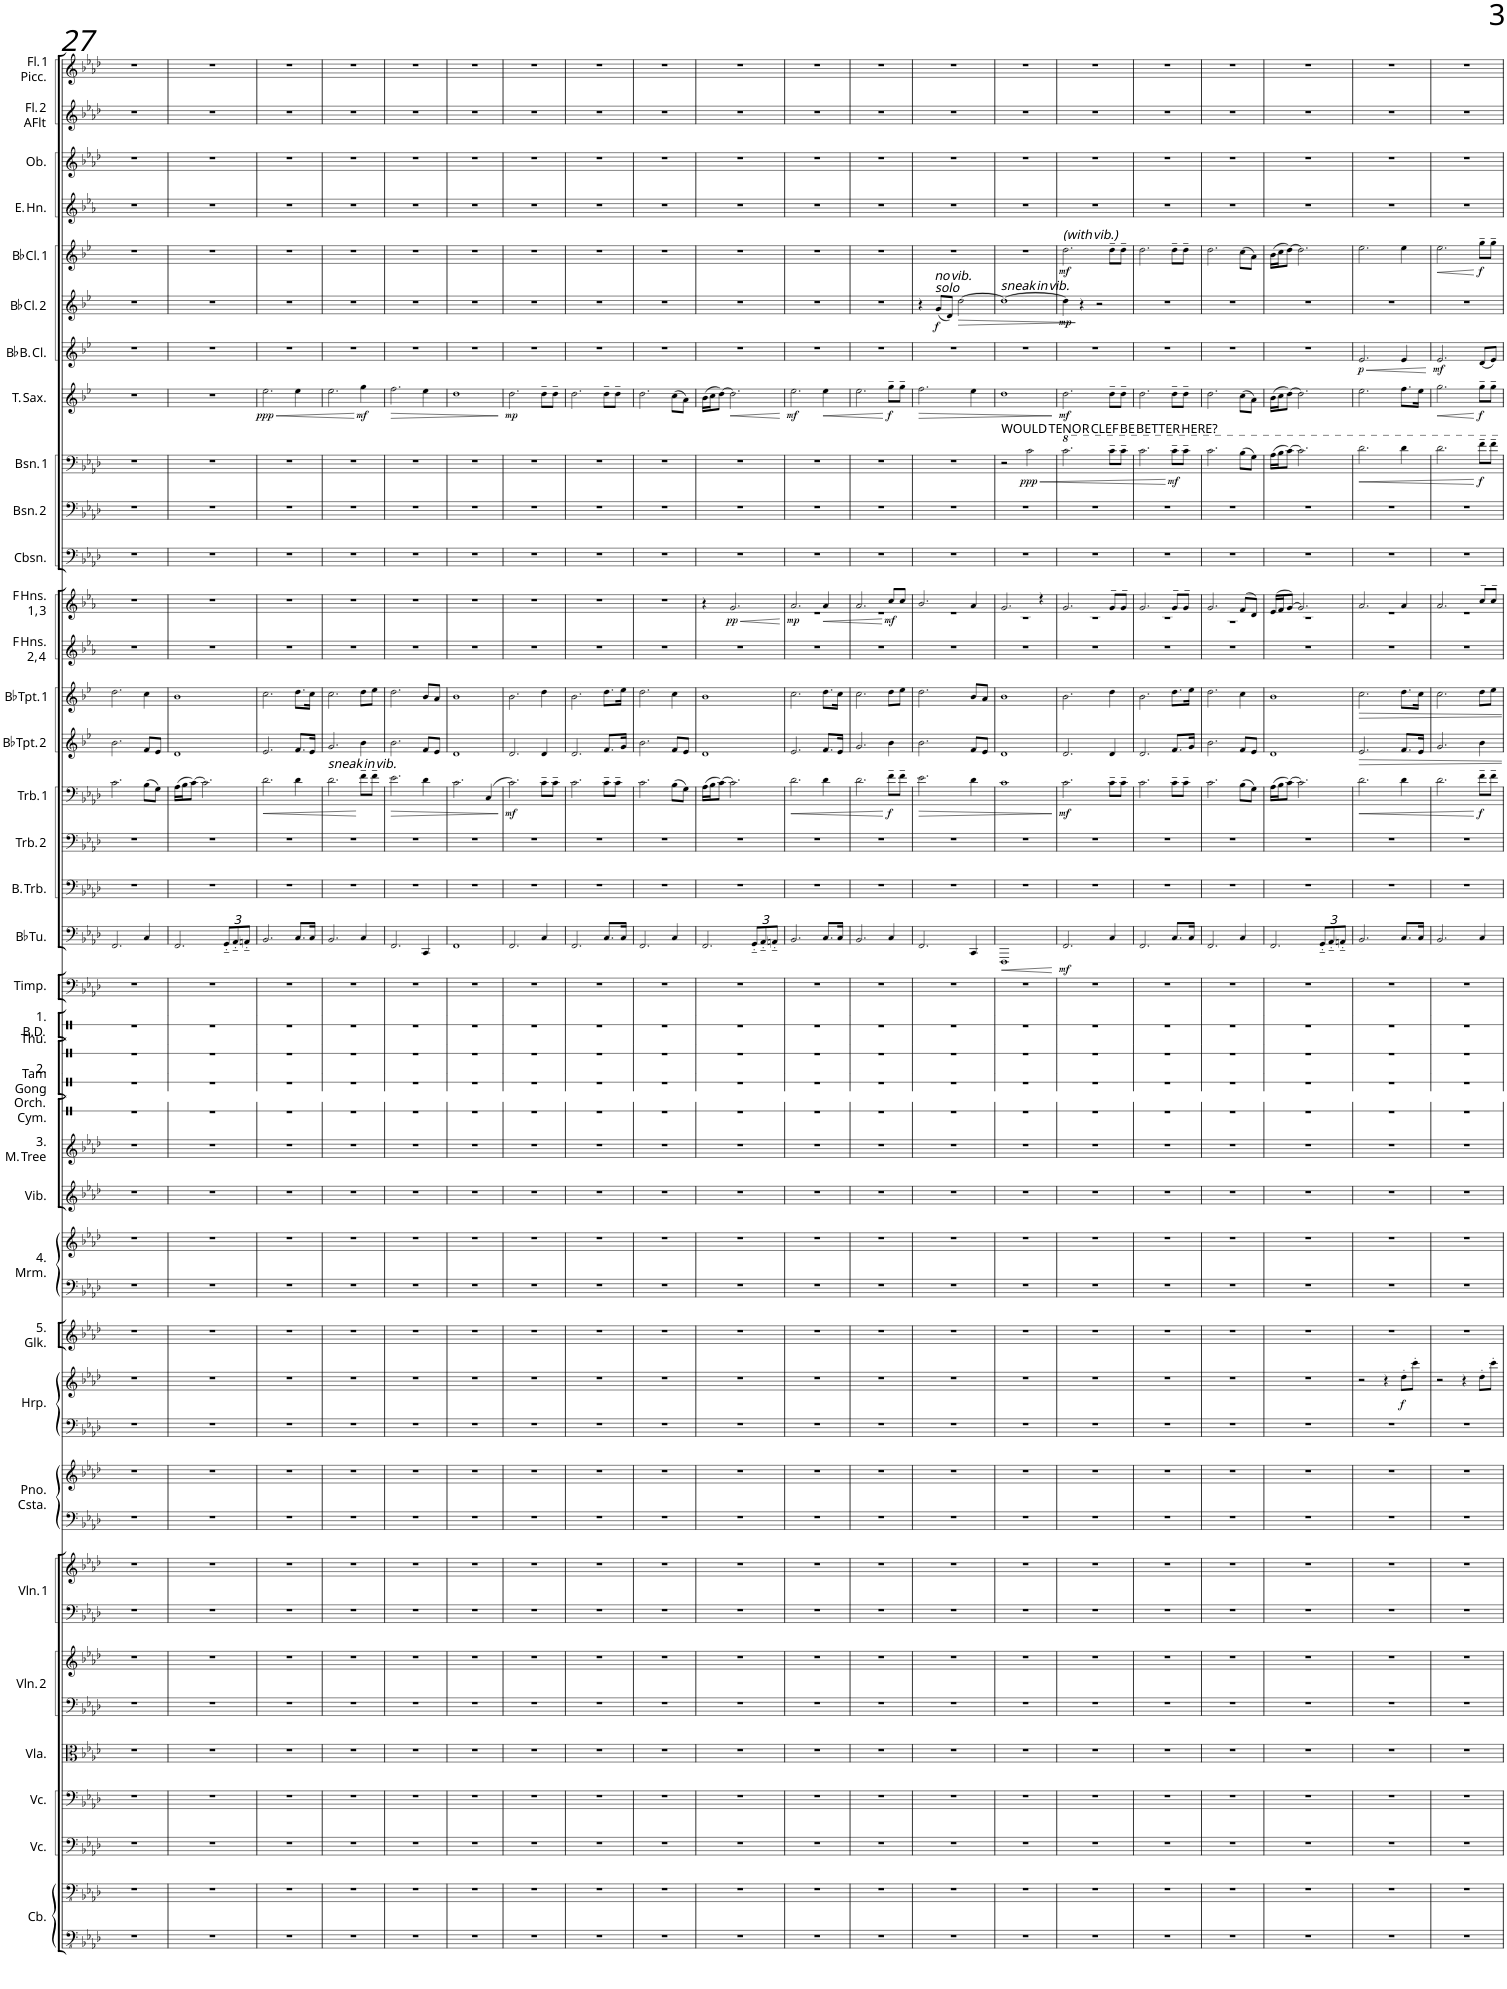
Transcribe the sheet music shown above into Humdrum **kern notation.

**kern	**kern	**kern	**kern	**kern	**kern	**kern	**kern	**kern	**kern	**kern	**kern	**kern	**dynam	**kern	**kern	**kern	**kern	**kern	**kern	**kern	**kern	**kern	**kern	**kern	**dynam	**kern	**kern	**kern	**dynam	**kern	**kern	**kern	**kern	**dynam	**kern	**kern	**kern	**dynam	**kern	**dynam	**kern	**dynam	**kern	**dynam	**kern	**dynam	**kern	**kern	**kern	**kern
*part36	*part36	*part35	*part34	*part33	*part32	*part32	*part31	*part31	*part30	*part30	*part29	*part29	*part29	*part28	*part27	*part27	*part26	*part25	*part24	*part23	*part22	*part21	*part20	*part19	*part19	*part18	*part17	*part16	*part16	*part15	*part14	*part13	*part12	*part12	*part11	*part10	*part9	*part9	*part8	*part8	*part7	*part7	*part6	*part6	*part5	*part5	*part4	*part3	*part2	*part1
*staff42	*staff41	*staff40	*staff39	*staff38	*staff37	*staff36	*staff35	*staff34	*staff33	*staff32	*staff31	*staff30	*staff30/31	*staff29	*staff28	*staff27	*staff26	*staff25	*staff24	*staff23	*staff22	*staff21	*staff20	*staff19	*staff19	*staff18	*staff17	*staff16	*staff16	*staff15	*staff14	*staff13	*staff12	*staff12	*staff11	*staff10	*staff9	*staff9	*staff8	*staff8	*staff7	*staff7	*staff6	*staff6	*staff5	*staff5	*staff4	*staff3	*staff2	*staff1
*I"Contrabass	*	*I"Violoncello	*I"Violoncello	*I"Viola	*I"Violin 2	*	*I"Violin 1	*	*I"Piano Celesta	*	*I"Harp	*	*	*I"5. Glockenspiel	*I"4. Marimba	*	*I"Vibraphone	*I"3. Mark Tree	*I"Orchestra Cymbals	*I"Tam-Tam Big Gong	*I"Thundersheet  2.	*I"1. Bass Drum	*I"Timpani	*I"Bb Tuba	*	*I"Bass Trombone	*I"Trombone 2	*I"Trombone 1	*	*I"Bb Trumpet 2	*I"Bb Trumpet 1	*I"F Horns 2, 4	*I"F Horns 1, 3	*	*I"Contrabassoon	*I"Bassoon 2	*I"Bassoon 1	*	*I"Tenor Saxophone	*	*I"Bb Bass Clarinet	*	*I"Bb Clarinet 2	*	*I"Bb Clarinet 1	*	*I"English Horn	*I"Oboe	*I"Flute 2 Alto Flt.	*I"Flute 1 Piccolo
*I'Cb.	*	*I'Vc.	*I'Vc.	*I'Vla.	*I'Vln. 2	*	*I'Vln. 1	*	*I'Pno. Csta.	*	*I'Hrp.	*	*	*I'5. Glk.	*I'4. Mrm.	*	*I'Vib.	*I'3. M. Tree	*I'Orch.  Cym.	*I'Tam Gong	*I'Thu.  2.	*I'1. B.D.	*I'Timp.	*I'Bb Tu.	*	*I'B. Trb.	*I'Trb. 2	*I'Trb. 1	*	*I'Bb Tpt. 2	*I'Bb Tpt. 1	*I'F Hns. 2, 4	*I'F Hns. 1, 3	*	*I'Cbsn.	*I'Bsn. 2	*I'Bsn. 1	*	*I'T. Sax.	*	*I'Bb B. Cl.	*	*I'Bb Cl. 2	*	*I'Bb Cl. 1	*	*I'E. Hn.	*I'Ob.	*I'Fl. 2 AFlt	*I'Fl. 1 Picc.
!!LO:PB:g=z
*clefFv4	*clefFv4	*clefF4	*clefF4	*clefC3	*clefF4	*clefG2	*clefF4	*clefG2	*clefF4	*clefG2	*clefF4	*clefG2	*	*clefG2	*clefF4	*clefG2	*clefG2	*clefG2	*clefX	*clefX	*clefX	*clefX	*clefF4	*clefF4	*	*clefF4	*clefF4	*clefF4	*	*clefG2	*clefG2	*clefG2	*clefG2	*	*clefF4	*clefF4	*clefF4	*	*clefG2	*	*clefG2	*	*clefG2	*	*clefG2	*	*clefG2	*clefG2	*clefG2	*clefG2
*	*	*	*	*	*	*	*	*	*	*	*	*	*	*Trd-14c-24	*	*	*	*	*	*	*	*	*	*	*	*	*	*	*	*Trd1c2	*Trd1c2	*Trd4c7	*Trd4c7	*	*Trd7c12	*	*	*	*Trd8c14	*	*Trd8c14	*	*Trd1c2	*	*Trd1c2	*	*Trd4c7	*	*	*
*k[b-e-a-d-]	*k[b-e-a-d-]	*k[b-e-a-d-]	*k[b-e-a-d-]	*k[b-e-a-d-]	*k[b-e-a-d-]	*k[b-e-a-d-]	*k[b-e-a-d-]	*k[b-e-a-d-]	*k[b-e-a-d-]	*k[b-e-a-d-]	*k[b-e-a-d-]	*k[b-e-a-d-]	*	*k[b-e-a-d-]	*k[b-e-a-d-]	*k[b-e-a-d-]	*k[b-e-a-d-]	*k[b-e-a-d-]	*k[]	*k[]	*k[]	*k[]	*k[b-e-a-d-]	*k[b-e-a-d-]	*	*k[b-e-a-d-]	*k[b-e-a-d-]	*k[b-e-a-d-]	*	*k[b-e-]	*k[b-e-]	*k[b-e-a-]	*k[b-e-a-]	*	*k[b-e-a-d-]	*k[b-e-a-d-]	*k[b-e-a-d-]	*	*k[b-e-]	*	*k[b-e-]	*	*k[b-e-]	*	*k[b-e-]	*	*k[b-e-a-]	*k[b-e-a-d-]	*k[b-e-a-d-]	*k[b-e-a-d-]
*M4/4	*M4/4	*M4/4	*M4/4	*M4/4	*M4/4	*M4/4	*M4/4	*M4/4	*M4/4	*M4/4	*M4/4	*M4/4	*	*M4/4	*M4/4	*M4/4	*M4/4	*M4/4	*M4/4	*M4/4	*M4/4	*M4/4	*M4/4	*M4/4	*	*M4/4	*M4/4	*M4/4	*	*M4/4	*M4/4	*M4/4	*M4/4	*	*M4/4	*M4/4	*M4/4	*	*M4/4	*	*M4/4	*	*M4/4	*	*M4/4	*	*M4/4	*M4/4	*M4/4	*M4/4
=27	=27	=27	=27	=27	=27	=27	=27	=27	=27	=27	=27	=27	=27	=27	=27	=27	=27	=27	=27	=27	=27	=27	=27	=27	=27	=27	=27	=27	=27	=27	=27	=27	=27	=27	=27	=27	=27	=27	=27	=27	=27	=27	=27	=27	=27	=27	=27	=27	=27	=27
1r	1r	1r	1r	1r	1r	1r	1r	1r	1r	1r	1r	1r	.	1r	1r	1r	1r	1r	1r	1r	1r	1r	1r	2.FF/	.	1r	1r	2.c\	.	2.b-\	2.dd\	1r	1r	.	1r	1r	1r	.	1r	.	1r	.	1r	.	1r	.	1r	1r	1r	1r
.	.	.	.	.	.	.	.	.	.	.	.	.	.	.	.	.	.	.	.	.	.	.	.	4C/	.	.	.	(>8B-\L	.	8f/L	4cc\	.	.	.	.	.	.	.	.	.	.	.	.	.	.	.	.	.	.	.
.	.	.	.	.	.	.	.	.	.	.	.	.	.	.	.	.	.	.	.	.	.	.	.	.	.	.	.	8G\J)	.	8e-/J	.	.	.	.	.	.	.	.	.	.	.	.	.	.	.	.	.	.	.	.
=28	=28	=28	=28	=28	=28	=28	=28	=28	=28	=28	=28	=28	=28	=28	=28	=28	=28	=28	=28	=28	=28	=28	=28	=28	=28	=28	=28	=28	=28	=28	=28	=28	=28	=28	=28	=28	=28	=28	=28	=28	=28	=28	=28	=28	=28	=28	=28	=28	=28	=28
1r	1r	1r	1r	1r	1r	1r	1r	1r	1r	1r	1r	1r	.	1r	1r	1r	1r	1r	1r	1r	1r	1r	1r	2.FF/	.	1r	1r	(>16A-\LL	.	1d	1b-	1r	1r	.	1r	1r	1r	.	1r	.	1r	.	1r	.	1r	.	1r	1r	1r	1r
.	.	.	.	.	.	.	.	.	.	.	.	.	.	.	.	.	.	.	.	.	.	.	.	.	.	.	.	16B-\J	.	.	.	.	.	.	.	.	.	.	.	.	.	.	.	.	.	.	.	.	.	.
.	.	.	.	.	.	.	.	.	.	.	.	.	.	.	.	.	.	.	.	.	.	.	.	.	.	.	.	[8c\J)	.	.	.	.	.	.	.	.	.	.	.	.	.	.	.	.	.	.	.	.	.	.
.	.	.	.	.	.	.	.	.	.	.	.	.	.	.	.	.	.	.	.	.	.	.	.	.	.	.	.	2.c\]	.	.	.	.	.	.	.	.	.	.	.	.	.	.	.	.	.	.	.	.	.	.
*	*	*	*	*	*	*	*	*	*	*	*	*	*	*	*	*	*	*	*	*	*	*	*	*Xbrackettup	*	*	*	*	*	*	*	*	*	*	*	*	*	*	*	*	*	*	*	*	*	*	*	*	*	*
.	.	.	.	.	.	.	.	.	.	.	.	.	.	.	.	.	.	.	.	.	.	.	.	12GG'~/L	.	.	.	.	.	.	.	.	.	.	.	.	.	.	.	.	.	.	.	.	.	.	.	.	.	.
.	.	.	.	.	.	.	.	.	.	.	.	.	.	.	.	.	.	.	.	.	.	.	.	12AA-'~/	.	.	.	.	.	.	.	.	.	.	.	.	.	.	.	.	.	.	.	.	.	.	.	.	.	.
.	.	.	.	.	.	.	.	.	.	.	.	.	.	.	.	.	.	.	.	.	.	.	.	12AAn'~/J	.	.	.	.	.	.	.	.	.	.	.	.	.	.	.	.	.	.	.	.	.	.	.	.	.	.
=29	=29	=29	=29	=29	=29	=29	=29	=29	=29	=29	=29	=29	=29	=29	=29	=29	=29	=29	=29	=29	=29	=29	=29	=29	=29	=29	=29	=29	=29	=29	=29	=29	=29	=29	=29	=29	=29	=29	=29	=29	=29	=29	=29	=29	=29	=29	=29	=29	=29	=29
!	!	!	!	!	!	!	!	!	!	!	!	!	!	!	!	!	!	!	!	!	!	!	!	!	!	!	!	!	!LO:HP:b	!	!	!	!	!	!	!	!	!	!	!LO:HP:b	!	!	!	!	!	!	!	!	!	!
!	!	!	!	!	!	!	!	!	!	!	!	!	!	!	!	!	!	!	!	!	!	!	!	!	!	!	!	!	!	!	!	!	!	!	!	!	!	!	!	!LO:DY:n=1:b	!	!	!	!	!	!	!	!	!	!
1r	1r	1r	1r	1r	1r	1r	1r	1r	1r	1r	1r	1r	.	1r	1r	1r	1r	1r	1r	1r	1r	1r	1r	2.BB-/	.	1r	1r	2.d-\	<	2.e-/	2.cc\	1r	1r	.	1r	1r	1r	.	2.ee-\	< ppp	1r	.	1r	.	1r	.	1r	1r	1r	1r
.	.	.	.	.	.	.	.	.	.	.	.	.	.	.	.	.	.	.	.	.	.	.	.	8.C/L	.	.	.	4d-\	.	8.f/L	8.dd\L	.	.	.	.	.	.	.	4ee-\	.	.	.	.	.	.	.	.	.	.	.
.	.	.	.	.	.	.	.	.	.	.	.	.	.	.	.	.	.	.	.	.	.	.	.	16C/Jk	.	.	.	.	.	16e-/Jk	16cc\Jk	.	.	.	.	.	.	.	.	.	.	.	.	.	.	.	.	.	.	.
=30	=30	=30	=30	=30	=30	=30	=30	=30	=30	=30	=30	=30	=30	=30	=30	=30	=30	=30	=30	=30	=30	=30	=30	=30	=30	=30	=30	=30	=30	=30	=30	=30	=30	=30	=30	=30	=30	=30	=30	=30	=30	=30	=30	=30	=30	=30	=30	=30	=30	=30
!	!	!	!	!	!	!	!	!	!	!	!	!	!	!	!	!	!	!	!	!	!	!	!	!	!	!	!	!LO:TX:a:i:t=sneak in vib.	!	!	!	!	!	!	!	!	!	!	!	!	!	!	!	!	!	!	!	!	!	!
1r	1r	1r	1r	1r	1r	1r	1r	1r	1r	1r	1r	1r	.	1r	1r	1r	1r	1r	1r	1r	1r	1r	1r	2.BB-/	.	1r	1r	2.d-\	.	2.g/	2.cc\	1r	1r	.	1r	1r	1r	.	2.ee-\	.	1r	.	1r	.	1r	.	1r	1r	1r	1r
!	!	!	!	!	!	!	!	!	!	!	!	!	!	!	!	!	!	!	!	!	!	!	!	!	!	!	!	!	!	!	!	!	!	!	!	!	!	!	!	!LO:DY:n=1:b	!	!	!	!	!	!	!	!	!	!
.	.	.	.	.	.	.	.	.	.	.	.	.	.	.	.	.	.	.	.	.	.	.	.	4C/	.	.	.	8f~\L	.	4b-\	8dd\L	.	.	.	.	.	.	.	4gg\	[ mf	.	.	.	.	.	.	.	.	.	.
.	.	.	.	.	.	.	.	.	.	.	.	.	.	.	.	.	.	.	.	.	.	.	.	.	.	.	.	8f~\J	.	.	8ee-\J	.	.	.	.	.	.	.	.	.	.	.	.	.	.	.	.	.	.	.
=31	=31	=31	=31	=31	=31	=31	=31	=31	=31	=31	=31	=31	=31	=31	=31	=31	=31	=31	=31	=31	=31	=31	=31	=31	=31	=31	=31	=31	=31	=31	=31	=31	=31	=31	=31	=31	=31	=31	=31	=31	=31	=31	=31	=31	=31	=31	=31	=31	=31	=31
!	!	!	!	!	!	!	!	!	!	!	!	!	!	!	!	!	!	!	!	!	!	!	!	!	!	!	!	!	!LO:HP:b	!	!	!	!	!	!	!	!	!	!	!LO:HP:b	!	!	!	!	!	!	!	!	!	!
1r	1r	1r	1r	1r	1r	1r	1r	1r	1r	1r	1r	1r	.	1r	1r	1r	1r	1r	1r	1r	1r	1r	1r	2.FF/	.	1r	1r	2.e-\	>	2.b-\	2.dd\	1r	1r	.	1r	1r	1r	.	2.ff\	>	1r	.	1r	.	1r	.	1r	1r	1r	1r
.	.	.	.	.	.	.	.	.	.	.	.	.	.	.	.	.	.	.	.	.	.	.	.	4CC/	.	.	.	4d-\	.	8f/L	8b-/L	.	.	.	.	.	.	.	4ee-\	.	.	.	.	.	.	.	.	.	.	.
.	.	.	.	.	.	.	.	.	.	.	.	.	.	.	.	.	.	.	.	.	.	.	.	.	.	.	.	.	.	8e-/J	8a/J	.	.	.	.	.	.	.	.	.	.	.	.	.	.	.	.	.	.	.
=32	=32	=32	=32	=32	=32	=32	=32	=32	=32	=32	=32	=32	=32	=32	=32	=32	=32	=32	=32	=32	=32	=32	=32	=32	=32	=32	=32	=32	=32	=32	=32	=32	=32	=32	=32	=32	=32	=32	=32	=32	=32	=32	=32	=32	=32	=32	=32	=32	=32	=32
1r	1r	1r	1r	1r	1r	1r	1r	1r	1r	1r	1r	1r	.	1r	1r	1r	1r	1r	1r	1r	1r	1r	1r	1FF	.	1r	1r	2.c\	.	1d	1b-	1r	1r	.	1r	1r	1r	.	1dd	.	1r	.	1r	.	1r	.	1r	1r	1r	1r
.	.	.	.	.	.	.	.	.	.	.	.	.	.	.	.	.	.	.	.	.	.	.	.	.	.	.	.	(>4C/	.	.	.	.	.	.	.	.	.	.	.	.	.	.	.	.	.	.	.	.	.	.
.	.	.	.	.	.	.	.	.	.	.	.	.	.	.	.	.	.	.	.	.	.	.	.	.	.	.	.	.	[	.	.	.	.	.	.	.	.	.	.	]	.	.	.	.	.	.	.	.	.	.
=33	=33	=33	=33	=33	=33	=33	=33	=33	=33	=33	=33	=33	=33	=33	=33	=33	=33	=33	=33	=33	=33	=33	=33	=33	=33	=33	=33	=33	=33	=33	=33	=33	=33	=33	=33	=33	=33	=33	=33	=33	=33	=33	=33	=33	=33	=33	=33	=33	=33	=33
!	!	!	!	!	!	!	!	!	!	!	!	!	!	!	!	!	!	!	!	!	!	!	!	!	!	!	!	!	!LO:DY:b	!	!	!	!	!	!	!	!	!	!	!LO:DY:b	!	!	!	!	!	!	!	!	!	!
1r	1r	1r	1r	1r	1r	1r	1r	1r	1r	1r	1r	1r	.	1r	1r	1r	1r	1r	1r	1r	1r	1r	1r	2.FF/	.	1r	1r	2.c\)	mf	2.d/	2.b-\	1r	1r	.	1r	1r	1r	.	2.dd\	mp	1r	.	1r	.	1r	.	1r	1r	1r	1r
.	.	.	.	.	.	.	.	.	.	.	.	.	.	.	.	.	.	.	.	.	.	.	.	4C/	.	.	.	8c~\L	.	4d/	4dd\	.	.	.	.	.	.	.	8dd~\L	.	.	.	.	.	.	.	.	.	.	.
.	.	.	.	.	.	.	.	.	.	.	.	.	.	.	.	.	.	.	.	.	.	.	.	.	.	.	.	8c~\J	.	.	.	.	.	.	.	.	.	.	8dd~\J	.	.	.	.	.	.	.	.	.	.	.
=34	=34	=34	=34	=34	=34	=34	=34	=34	=34	=34	=34	=34	=34	=34	=34	=34	=34	=34	=34	=34	=34	=34	=34	=34	=34	=34	=34	=34	=34	=34	=34	=34	=34	=34	=34	=34	=34	=34	=34	=34	=34	=34	=34	=34	=34	=34	=34	=34	=34	=34
1r	1r	1r	1r	1r	1r	1r	1r	1r	1r	1r	1r	1r	.	1r	1r	1r	1r	1r	1r	1r	1r	1r	1r	2.FF/	.	1r	1r	2.c\	.	2.d/	2.b-\	1r	1r	.	1r	1r	1r	.	2.dd\	.	1r	.	1r	.	1r	.	1r	1r	1r	1r
.	.	.	.	.	.	.	.	.	.	.	.	.	.	.	.	.	.	.	.	.	.	.	.	8.C/L	.	.	.	8c~\L	.	8.f/L	8.dd\L	.	.	.	.	.	.	.	8dd~\L	.	.	.	.	.	.	.	.	.	.	.
.	.	.	.	.	.	.	.	.	.	.	.	.	.	.	.	.	.	.	.	.	.	.	.	.	.	.	.	8c~\J	.	.	.	.	.	.	.	.	.	.	8dd~\J	.	.	.	.	.	.	.	.	.	.	.
.	.	.	.	.	.	.	.	.	.	.	.	.	.	.	.	.	.	.	.	.	.	.	.	16C/Jk	.	.	.	.	.	16g/Jk	16ee-\Jk	.	.	.	.	.	.	.	.	.	.	.	.	.	.	.	.	.	.	.
=35	=35	=35	=35	=35	=35	=35	=35	=35	=35	=35	=35	=35	=35	=35	=35	=35	=35	=35	=35	=35	=35	=35	=35	=35	=35	=35	=35	=35	=35	=35	=35	=35	=35	=35	=35	=35	=35	=35	=35	=35	=35	=35	=35	=35	=35	=35	=35	=35	=35	=35
1r	1r	1r	1r	1r	1r	1r	1r	1r	1r	1r	1r	1r	.	1r	1r	1r	1r	1r	1r	1r	1r	1r	1r	2.FF/	.	1r	1r	2.c\	.	2.b-\	2.dd\	1r	1r	.	1r	1r	1r	.	2.dd\	.	1r	.	1r	.	1r	.	1r	1r	1r	1r
.	.	.	.	.	.	.	.	.	.	.	.	.	.	.	.	.	.	.	.	.	.	.	.	4C/	.	.	.	(>8B-\L	.	8f/L	4cc\	.	.	.	.	.	.	.	(>8cc\L	.	.	.	.	.	.	.	.	.	.	.
.	.	.	.	.	.	.	.	.	.	.	.	.	.	.	.	.	.	.	.	.	.	.	.	.	.	.	.	8G\J)	.	8e-/J	.	.	.	.	.	.	.	.	8a\J)	.	.	.	.	.	.	.	.	.	.	.
=36	=36	=36	=36	=36	=36	=36	=36	=36	=36	=36	=36	=36	=36	=36	=36	=36	=36	=36	=36	=36	=36	=36	=36	=36	=36	=36	=36	=36	=36	=36	=36	=36	=36	=36	=36	=36	=36	=36	=36	=36	=36	=36	=36	=36	=36	=36	=36	=36	=36	=36
1r	1r	1r	1r	1r	1r	1r	1r	1r	1r	1r	1r	1r	.	1r	1r	1r	1r	1r	1r	1r	1r	1r	1r	2.FF/	.	1r	1r	(>16A-\LL	.	1d	1b-	1r	4r	.	1r	1r	1r	.	(>16b-\LL	.	1r	.	1r	.	1r	.	1r	1r	1r	1r
.	.	.	.	.	.	.	.	.	.	.	.	.	.	.	.	.	.	.	.	.	.	.	.	.	.	.	.	16B-\J	.	.	.	.	.	.	.	.	.	.	16cc\J	.	.	.	.	.	.	.	.	.	.	.
.	.	.	.	.	.	.	.	.	.	.	.	.	.	.	.	.	.	.	.	.	.	.	.	.	.	.	.	[8c\J)	.	.	.	.	.	.	.	.	.	.	[8dd\J)	.	.	.	.	.	.	.	.	.	.	.
!	!	!	!	!	!	!	!	!	!	!	!	!	!	!	!	!	!	!	!	!	!	!	!	!	!	!	!	!	!	!	!	!	!	!LO:HP:b	!	!	!	!	!	!LO:HP:b	!	!	!	!	!	!	!	!	!	!
!	!	!	!	!	!	!	!	!	!	!	!	!	!	!	!	!	!	!	!	!	!	!	!	!	!	!	!	!	!	!	!	!	!	!LO:DY:n=1:b	!	!	!	!	!	!	!	!	!	!	!	!	!	!	!	!
.	.	.	.	.	.	.	.	.	.	.	.	.	.	.	.	.	.	.	.	.	.	.	.	.	.	.	.	2.c\]	.	.	.	.	2.g/	< pp	.	.	.	.	2.dd\]	<	.	.	.	.	.	.	.	.	.	.
.	.	.	.	.	.	.	.	.	.	.	.	.	.	.	.	.	.	.	.	.	.	.	.	12GG'~/L	.	.	.	.	.	.	.	.	.	.	.	.	.	.	.	.	.	.	.	.	.	.	.	.	.	.
.	.	.	.	.	.	.	.	.	.	.	.	.	.	.	.	.	.	.	.	.	.	.	.	12AA-'~/	.	.	.	.	.	.	.	.	.	.	.	.	.	.	.	.	.	.	.	.	.	.	.	.	.	.
.	.	.	.	.	.	.	.	.	.	.	.	.	.	.	.	.	.	.	.	.	.	.	.	12AAn'~/J	.	.	.	.	.	.	.	.	.	.	.	.	.	.	.	.	.	.	.	.	.	.	.	.	.	.
.	.	.	.	.	.	.	.	.	.	.	.	.	.	.	.	.	.	.	.	.	.	.	.	.	.	.	.	.	.	.	.	.	.	[	.	.	.	.	.	[	.	.	.	.	.	.	.	.	.	.
=37	=37	=37	=37	=37	=37	=37	=37	=37	=37	=37	=37	=37	=37	=37	=37	=37	=37	=37	=37	=37	=37	=37	=37	=37	=37	=37	=37	=37	=37	=37	=37	=37	=37	=37	=37	=37	=37	=37	=37	=37	=37	=37	=37	=37	=37	=37	=37	=37	=37	=37
!	!	!	!	!	!	!	!	!	!	!	!	!	!	!	!	!	!	!	!	!	!	!	!	!	!	!	!	!	!LO:HP:b	!	!	!	!	!LO:DY:b	!	!	!	!	!	!LO:DY:b	!	!	!	!	!	!	!	!	!	!
*	*	*	*	*	*	*	*	*	*	*	*	*	*	*	*	*	*	*	*	*	*	*	*	*	*	*	*	*	*	*	*	*	*^	*	*	*	*	*	*	*	*	*	*	*	*	*	*	*	*	*
1r	1r	1r	1r	1r	1r	1r	1r	1r	1r	1r	1r	1r	.	1r	1r	1r	1r	1r	1r	1r	1r	1r	1r	2.BB-/	.	1r	1r	2.d-\	<	2.e-/	2.cc\	1r	2.a-/	1r	mp	1r	1r	1r	.	2.ee-\	mf	1r	.	1r	.	1r	.	1r	1r	1r	1r
!	!	!	!	!	!	!	!	!	!	!	!	!	!	!	!	!	!	!	!	!	!	!	!	!	!	!	!	!	!	!	!	!	!	!	!LO:HP:b	!	!	!	!	!	!LO:HP:b	!	!	!	!	!	!	!	!	!	!
.	.	.	.	.	.	.	.	.	.	.	.	.	.	.	.	.	.	.	.	.	.	.	.	8.C/L	.	.	.	4d-\	.	8.f/L	8.dd\L	.	4a-/	.	<	.	.	.	.	4ee-\	<	.	.	.	.	.	.	.	.	.	.
.	.	.	.	.	.	.	.	.	.	.	.	.	.	.	.	.	.	.	.	.	.	.	.	16C/Jk	.	.	.	.	.	16e-/Jk	16cc\Jk	.	.	.	.	.	.	.	.	.	.	.	.	.	.	.	.	.	.	.	.
=38	=38	=38	=38	=38	=38	=38	=38	=38	=38	=38	=38	=38	=38	=38	=38	=38	=38	=38	=38	=38	=38	=38	=38	=38	=38	=38	=38	=38	=38	=38	=38	=38	=38	=38	=38	=38	=38	=38	=38	=38	=38	=38	=38	=38	=38	=38	=38	=38	=38	=38	=38
1r	1r	1r	1r	1r	1r	1r	1r	1r	1r	1r	1r	1r	.	1r	1r	1r	1r	1r	1r	1r	1r	1r	1r	2.BB-/	.	1r	1r	2.d-\	.	2.g/	2.cc\	1r	2.a-/	1r	.	1r	1r	1r	.	2.ee-\	.	1r	.	1r	.	1r	.	1r	1r	1r	1r
!	!	!	!	!	!	!	!	!	!	!	!	!	!	!	!	!	!	!	!	!	!	!	!	!	!	!	!	!	!LO:DY:n=1:b	!	!	!	!	!	!LO:DY:n=1:b	!	!	!	!	!	!LO:DY:n=1:b	!	!	!	!	!	!	!	!	!	!
.	.	.	.	.	.	.	.	.	.	.	.	.	.	.	.	.	.	.	.	.	.	.	.	4C/	.	.	.	8f~\L	] f	4b-\	8dd\L	.	8cc/L	.	[ mf	.	.	.	.	8gg~\L	[ f	.	.	.	.	.	.	.	.	.	.
.	.	.	.	.	.	.	.	.	.	.	.	.	.	.	.	.	.	.	.	.	.	.	.	.	.	.	.	8f~\J	.	.	8ee-\J	.	8cc/J	.	.	.	.	.	.	8gg~\J	.	.	.	.	.	.	.	.	.	.	.
=39	=39	=39	=39	=39	=39	=39	=39	=39	=39	=39	=39	=39	=39	=39	=39	=39	=39	=39	=39	=39	=39	=39	=39	=39	=39	=39	=39	=39	=39	=39	=39	=39	=39	=39	=39	=39	=39	=39	=39	=39	=39	=39	=39	=39	=39	=39	=39	=39	=39	=39	=39
!	!	!	!	!	!	!	!	!	!	!	!	!	!	!	!	!	!	!	!	!	!	!	!	!	!	!	!	!	!LO:HP:b	!	!	!	!	!	!	!	!	!	!	!	!LO:HP:b	!	!	!	!	!	!	!	!	!	!
1r	1r	1r	1r	1r	1r	1r	1r	1r	1r	1r	1r	1r	.	1r	1r	1r	1r	1r	1r	1r	1r	1r	1r	2.FF/	.	1r	1r	2.e-\	>	2.b-\	2.dd\	1r	2.b-/	1r	.	1r	1r	1r	.	2.ff\	>	1r	.	4r	.	1r	.	1r	1r	1r	1r
!	!	!	!	!	!	!	!	!	!	!	!	!	!	!	!	!	!	!	!	!	!	!	!	!	!	!	!	!	!	!	!	!	!	!	!	!	!	!	!	!	!	!	!	!LO:TX:a:i:t=solo	!	!	!	!	!	!	!
!	!	!	!	!	!	!	!	!	!	!	!	!	!	!	!	!	!	!	!	!	!	!	!	!	!	!	!	!	!	!	!	!	!	!	!	!	!	!	!	!	!	!	!	!LO:TX:a:i:t=no vib.	!	!	!	!	!	!	!
!	!	!	!	!	!	!	!	!	!	!	!	!	!	!	!	!	!	!	!	!	!	!	!	!	!	!	!	!	!	!	!	!	!	!	!	!	!	!	!	!	!	!	!	!	!LO:DY:b	!	!	!	!	!	!
.	.	.	.	.	.	.	.	.	.	.	.	.	.	.	.	.	.	.	.	.	.	.	.	.	.	.	.	.	.	.	.	.	.	.	.	.	.	.	.	.	.	.	.	(<8g/L	f	.	.	.	.	.	.
.	.	.	.	.	.	.	.	.	.	.	.	.	.	.	.	.	.	.	.	.	.	.	.	.	.	.	.	.	.	.	.	.	.	.	.	.	.	.	.	.	.	.	.	8d/J)	.	.	.	.	.	.	.
!	!	!	!	!	!	!	!	!	!	!	!	!	!	!	!	!	!	!	!	!	!	!	!	!	!	!	!	!	!	!	!	!	!	!	!	!	!	!	!	!	!	!	!	!	!LO:HP:b	!	!	!	!	!	!
.	.	.	.	.	.	.	.	.	.	.	.	.	.	.	.	.	.	.	.	.	.	.	.	.	.	.	.	.	.	.	.	.	.	.	.	.	.	.	.	.	.	.	.	[2dd\	>	.	.	.	.	.	.
.	.	.	.	.	.	.	.	.	.	.	.	.	.	.	.	.	.	.	.	.	.	.	.	4CC/	.	.	.	4d-\	.	8f/L	8b-/L	.	4a-/	.	.	.	.	.	.	4ee-\	.	.	.	.	.	.	.	.	.	.	.
.	.	.	.	.	.	.	.	.	.	.	.	.	.	.	.	.	.	.	.	.	.	.	.	.	.	.	.	.	.	8e-/J	8a/J	.	.	.	.	.	.	.	.	.	.	.	.	.	.	.	.	.	.	.	.
=40	=40	=40	=40	=40	=40	=40	=40	=40	=40	=40	=40	=40	=40	=40	=40	=40	=40	=40	=40	=40	=40	=40	=40	=40	=40	=40	=40	=40	=40	=40	=40	=40	=40	=40	=40	=40	=40	=40	=40	=40	=40	=40	=40	=40	=40	=40	=40	=40	=40	=40	=40
!	!	!	!	!	!	!	!	!	!	!	!	!	!	!	!	!	!	!	!	!	!	!	!	!	!	!	!	!	!	!	!	!	!	!	!	!	!	!	!	!	!	!	!	!LO:TX:a:i:t=sneak in vib.	!	!	!	!	!	!	!
!	!	!	!	!	!	!	!	!	!	!	!	!	!	!	!	!	!	!	!	!	!	!	!	!	!	!	!	!	!	!	!	!	!	!	!	!	!	!LO:TX:a:t=WOULD TENOR CLEF BE BETTER HERE?	!	!	!	!	!	!	!	!	!	!	!	!	!
1r	1r	1r	1r	1r	1r	1r	1r	1r	1r	1r	1r	1r	.	1r	1r	1r	1r	1r	1r	1r	1r	1r	1r	1FFF	.	1r	1r	1c	.	1d	1b-	1r	2.g/	1r	.	1r	1r	2r	.	1dd	.	1r	.	1dd_	.	1r	.	1r	1r	1r	1r
!	!	!	!	!	!	!	!	!	!	!	!	!	!	!	!	!	!	!	!	!	!	!	!	!	!	!	!	!	!	!	!	!	!	!	!	!	!	!	!LO:HP:b	!	!	!	!	!	!	!	!	!	!	!	!
!	!	!	!	!	!	!	!	!	!	!	!	!	!	!	!	!	!	!	!	!	!	!	!	!	!	!	!	!	!	!	!	!	!	!	!	!	!	!	!LO:DY:n=1:b	!	!	!	!	!	!	!	!	!	!	!	!
.	.	.	.	.	.	.	.	.	.	.	.	.	.	.	.	.	.	.	.	.	.	.	.	.	.	.	.	.	.	.	.	.	.	.	.	.	.	2c\	< ppp	.	.	.	.	.	.	.	.	.	.	.	.
.	.	.	.	.	.	.	.	.	.	.	.	.	.	.	.	.	.	.	.	.	.	.	.	.	.	.	.	.	.	.	.	.	4r	.	.	.	.	.	.	.	.	.	.	.	.	.	.	.	.	.	.
*	*	*	*	*	*	*	*	*	*	*	*	*	*	*	*	*	*	*	*	*	*	*	*	*	*	*	*	*	*	*	*	*	*v	*v	*	*	*	*	*	*	*	*	*	*	*	*	*	*	*	*	*
.	.	.	.	.	.	.	.	.	.	.	.	.	.	.	.	.	.	.	.	.	.	.	.	.	.	.	.	.	[	.	.	.	.	.	.	.	.	.	.	]	.	.	.	.	.	.	.	.	.	.
=41	=41	=41	=41	=41	=41	=41	=41	=41	=41	=41	=41	=41	=41	=41	=41	=41	=41	=41	=41	=41	=41	=41	=41	=41	=41	=41	=41	=41	=41	=41	=41	=41	=41	=41	=41	=41	=41	=41	=41	=41	=41	=41	=41	=41	=41	=41	=41	=41	=41	=41
*	*	*	*	*	*	*	*	*	*	*	*	*	*	*	*	*	*	*	*	*	*	*	*	*	*	*	*	*	*	*	*	*	*^	*	*	*	*	*	*	*	*	*	*	*	*	*	*	*	*	*
!	!	!	!	!	!	!	!	!	!	!	!	!	!	!	!	!	!	!	!	!	!	!	!	!	!	!	!	!	!	!	!	!	!	!	!	!	!	!	!	!	!	!	!	!	!	!LO:TX:a:i:t=(with vib.)	!	!	!	!	!
!	!	!	!	!	!	!	!	!	!	!	!	!	!	!	!	!	!	!	!	!	!	!	!	!	!LO:DY:b	!	!	!	!LO:DY:b	!	!	!	!	!	!	!	!	!	!	!	!LO:DY:b	!	!	!	!LO:DY:b	!	!LO:DY:b	!	!	!	!
1r	1r	1r	1r	1r	1r	1r	1r	1r	1r	1r	1r	1r	.	1r	1r	1r	1r	1r	1r	1r	1r	1r	1r	2.FF/	mf	1r	1r	2.c\	mf	2.d/	2.b-\	1r	2.g/	1r	.	1r	1r	2.cc\	.	2.dd\	mf	1r	.	4dd\]	mp	2.dd\	mf	1r	1r	1r	1r
.	.	.	.	.	.	.	.	.	.	.	.	.	.	.	.	.	.	.	.	.	.	.	.	.	.	.	.	.	.	.	.	.	.	.	.	.	.	.	.	.	.	.	.	4r	]	.	.	.	.	.	.
.	.	.	.	.	.	.	.	.	.	.	.	.	.	.	.	.	.	.	.	.	.	.	.	.	.	.	.	.	.	.	.	.	.	.	.	.	.	.	.	.	.	.	.	2r	.	.	.	.	.	.	.
.	.	.	.	.	.	.	.	.	.	.	.	.	.	.	.	.	.	.	.	.	.	.	.	4C/	.	.	.	8c~\L	.	4d/	4dd\	.	8g~/L	.	.	.	.	8cc~\L	.	8dd~\L	.	.	.	.	.	8dd~\L	.	.	.	.	.
.	.	.	.	.	.	.	.	.	.	.	.	.	.	.	.	.	.	.	.	.	.	.	.	.	.	.	.	8c~\J	.	.	.	.	8g~/J	.	.	.	.	8cc~\J	.	8dd~\J	.	.	.	.	.	8dd~\J	.	.	.	.	.
=42	=42	=42	=42	=42	=42	=42	=42	=42	=42	=42	=42	=42	=42	=42	=42	=42	=42	=42	=42	=42	=42	=42	=42	=42	=42	=42	=42	=42	=42	=42	=42	=42	=42	=42	=42	=42	=42	=42	=42	=42	=42	=42	=42	=42	=42	=42	=42	=42	=42	=42	=42
1r	1r	1r	1r	1r	1r	1r	1r	1r	1r	1r	1r	1r	.	1r	1r	1r	1r	1r	1r	1r	1r	1r	1r	2.FF/	.	1r	1r	2.c\	.	2.d/	2.b-\	1r	2.g/	1r	.	1r	1r	2.cc\	.	2.dd\	.	1r	.	1r	.	2.dd\	.	1r	1r	1r	1r
!	!	!	!	!	!	!	!	!	!	!	!	!	!	!	!	!	!	!	!	!	!	!	!	!	!	!	!	!	!	!	!	!	!	!	!	!	!	!	!LO:DY:n=1:b	!	!	!	!	!	!	!	!	!	!	!	!
.	.	.	.	.	.	.	.	.	.	.	.	.	.	.	.	.	.	.	.	.	.	.	.	8.C/L	.	.	.	8c~\L	.	8.f/L	8.dd\L	.	8g~/L	.	.	.	.	8cc~\L	[ mf	8dd~\L	.	.	.	.	.	8dd~\L	.	.	.	.	.
.	.	.	.	.	.	.	.	.	.	.	.	.	.	.	.	.	.	.	.	.	.	.	.	.	.	.	.	8c~\J	.	.	.	.	8g~/J	.	.	.	.	8cc~\J	.	8dd~\J	.	.	.	.	.	8dd~\J	.	.	.	.	.
.	.	.	.	.	.	.	.	.	.	.	.	.	.	.	.	.	.	.	.	.	.	.	.	16C/Jk	.	.	.	.	.	16g/Jk	16ee-\Jk	.	.	.	.	.	.	.	.	.	.	.	.	.	.	.	.	.	.	.	.
=43	=43	=43	=43	=43	=43	=43	=43	=43	=43	=43	=43	=43	=43	=43	=43	=43	=43	=43	=43	=43	=43	=43	=43	=43	=43	=43	=43	=43	=43	=43	=43	=43	=43	=43	=43	=43	=43	=43	=43	=43	=43	=43	=43	=43	=43	=43	=43	=43	=43	=43	=43
1r	1r	1r	1r	1r	1r	1r	1r	1r	1r	1r	1r	1r	.	1r	1r	1r	1r	1r	1r	1r	1r	1r	1r	2.FF/	.	1r	1r	2.c\	.	2.b-\	2.dd\	1r	2.g/	1r	.	1r	1r	2.cc\	.	2.dd\	.	1r	.	1r	.	2.dd\	.	1r	1r	1r	1r
.	.	.	.	.	.	.	.	.	.	.	.	.	.	.	.	.	.	.	.	.	.	.	.	4C/	.	.	.	(>8B-\L	.	8f/L	4cc\	.	(>8f/L	.	.	.	.	(>8b-\L	.	(>8cc\L	.	.	.	.	.	(>8cc\L	.	.	.	.	.
.	.	.	.	.	.	.	.	.	.	.	.	.	.	.	.	.	.	.	.	.	.	.	.	.	.	.	.	8G\J)	.	8e-/J	.	.	8d/J)	.	.	.	.	8g\J)	.	8a\J)	.	.	.	.	.	8a\J)	.	.	.	.	.
=44	=44	=44	=44	=44	=44	=44	=44	=44	=44	=44	=44	=44	=44	=44	=44	=44	=44	=44	=44	=44	=44	=44	=44	=44	=44	=44	=44	=44	=44	=44	=44	=44	=44	=44	=44	=44	=44	=44	=44	=44	=44	=44	=44	=44	=44	=44	=44	=44	=44	=44	=44
1r	1r	1r	1r	1r	1r	1r	1r	1r	1r	1r	1r	1r	.	1r	1r	1r	1r	1r	1r	1r	1r	1r	1r	2.FF/	.	1r	1r	(>16A-\LL	.	1d	1b-	1r	(>16e-/LL	1r	.	1r	1r	(>16a-\LL	.	(>16b-\LL	.	1r	.	1r	.	(>16b-\LL	.	1r	1r	1r	1r
.	.	.	.	.	.	.	.	.	.	.	.	.	.	.	.	.	.	.	.	.	.	.	.	.	.	.	.	16B-\J	.	.	.	.	16f/J	.	.	.	.	16b-\J	.	16cc\J	.	.	.	.	.	16cc\J	.	.	.	.	.
.	.	.	.	.	.	.	.	.	.	.	.	.	.	.	.	.	.	.	.	.	.	.	.	.	.	.	.	[8c\J)	.	.	.	.	[8g/J)	.	.	.	.	[8cc\J)	.	[8dd\J)	.	.	.	.	.	[8dd\J)	.	.	.	.	.
.	.	.	.	.	.	.	.	.	.	.	.	.	.	.	.	.	.	.	.	.	.	.	.	.	.	.	.	2.c\]	.	.	.	.	2.g/]	.	.	.	.	2.cc\]	.	2.dd\]	.	.	.	.	.	2.dd\]	.	.	.	.	.
.	.	.	.	.	.	.	.	.	.	.	.	.	.	.	.	.	.	.	.	.	.	.	.	12GG'~/L	.	.	.	.	.	.	.	.	.	.	.	.	.	.	.	.	.	.	.	.	.	.	.	.	.	.	.
.	.	.	.	.	.	.	.	.	.	.	.	.	.	.	.	.	.	.	.	.	.	.	.	12AA-'~/	.	.	.	.	.	.	.	.	.	.	.	.	.	.	.	.	.	.	.	.	.	.	.	.	.	.	.
.	.	.	.	.	.	.	.	.	.	.	.	.	.	.	.	.	.	.	.	.	.	.	.	12AAn'~/J	.	.	.	.	.	.	.	.	.	.	.	.	.	.	.	.	.	.	.	.	.	.	.	.	.	.	.
=45	=45	=45	=45	=45	=45	=45	=45	=45	=45	=45	=45	=45	=45	=45	=45	=45	=45	=45	=45	=45	=45	=45	=45	=45	=45	=45	=45	=45	=45	=45	=45	=45	=45	=45	=45	=45	=45	=45	=45	=45	=45	=45	=45	=45	=45	=45	=45	=45	=45	=45	=45
!	!	!	!	!	!	!	!	!	!	!	!	!	!	!	!	!	!	!	!	!	!	!	!	!	!	!	!	!	!	!	!	!	!	!	!	!	!	!	!LO:HP:b	!	!	!	!LO:HP:b	!	!	!	!	!	!	!	!
!	!	!	!	!	!	!	!	!	!	!	!	!	!	!	!	!	!	!	!	!	!	!	!	!	!	!	!	!	!	!	!	!	!	!	!	!	!	!	!	!	!	!	!LO:DY:n=1:b	!	!	!	!	!	!	!	!
1r	1r	1r	1r	1r	1r	1r	1r	1r	1r	1r	1r	2r	.	1r	1r	1r	1r	1r	1r	1r	1r	1r	1r	2.BB-/	.	1r	1r	2.d-\	.	2.e-/	2.cc\	1r	2.a-/	1r	.	1r	1r	2.dd-\	<	2.ee-\	.	2.e-/	< p	1r	.	2.ee-\	.	1r	1r	1r	1r
.	.	.	.	.	.	.	.	.	.	.	.	4r	.	.	.	.	.	.	.	.	.	.	.	.	.	.	.	.	.	.	.	.	.	.	.	.	.	.	.	.	.	.	.	.	.	.	.	.	.	.	.
!	!	!	!	!	!	!	!	!	!	!	!	!	!LO:DY:b	!	!	!	!	!	!	!	!	!	!	!	!	!	!	!	!	!	!	!	!	!	!	!	!	!	!	!	!	!	!	!	!	!	!	!	!	!	!
.	.	.	.	.	.	.	.	.	.	.	.	8dd-'\L	f	.	.	.	.	.	.	.	.	.	.	8.C/L	.	.	.	4d-\	.	8.f/L	8.dd\L	.	4a-/	.	.	.	.	4dd-\	.	8.ff\L	.	4e-/	.	.	.	4ee-\	.	.	.	.	.
.	.	.	.	.	.	.	.	.	.	.	.	8ccc'\J	.	.	.	.	.	.	.	.	.	.	.	.	.	.	.	.	.	.	.	.	.	.	.	.	.	.	.	.	.	.	.	.	.	.	.	.	.	.	.
.	.	.	.	.	.	.	.	.	.	.	.	.	.	.	.	.	.	.	.	.	.	.	.	16C/Jk	.	.	.	.	.	16e-/Jk	16cc\Jk	.	.	.	.	.	.	.	.	16ee-\Jk	.	.	.	.	.	.	.	.	.	.	.
*	*	*	*	*	*	*	*	*	*	*	*	*	*	*	*	*	*	*	*	*	*	*	*	*	*	*	*	*	*	*	*	*	*v	*v	*	*	*	*	*	*	*	*	*	*	*	*	*	*	*	*	*
.	.	.	.	.	.	.	.	.	.	.	.	.	.	.	.	.	.	.	.	.	.	.	.	.	.	.	.	.	.	.	.	.	.	.	.	.	.	.	.	.	.	[	.	.	.	.	.	.	.	.
=46	=46	=46	=46	=46	=46	=46	=46	=46	=46	=46	=46	=46	=46	=46	=46	=46	=46	=46	=46	=46	=46	=46	=46	=46	=46	=46	=46	=46	=46	=46	=46	=46	=46	=46	=46	=46	=46	=46	=46	=46	=46	=46	=46	=46	=46	=46	=46	=46	=46	=46
*	*	*	*	*	*	*	*	*	*	*	*	*	*	*	*	*	*	*	*	*	*	*	*	*	*	*	*	*	*	*	*	*	*^	*	*	*	*	*	*	*	*	*	*	*	*	*	*	*	*	*
!	!	!	!	!	!	!	!	!	!	!	!	!	!	!	!	!	!	!	!	!	!	!	!	!	!	!	!	!	!	!	!	!	!	!	!	!	!	!	!	!	!LO:HP:b	!	!LO:DY:b	!	!	!	!LO:HP:b	!	!	!	!
1r	1r	1r	1r	1r	1r	1r	1r	1r	1r	1r	1r	2r	.	1r	1r	1r	1r	1r	1r	1r	1r	1r	1r	2.BB-/	.	1r	1r	2.d-\	.	2.g/	2.cc\	1r	2.a-/	1r	.	1r	1r	2.dd-\	.	2.gg\	<	2.e-/	mf	1r	.	2.ee-\	<	1r	1r	1r	1r
.	.	.	.	.	.	.	.	.	.	.	.	4r	.	.	.	.	.	.	.	.	.	.	.	.	.	.	.	.	.	.	.	.	.	.	.	.	.	.	.	.	.	.	.	.	.	.	.	.	.	.	.
!	!	!	!	!	!	!	!	!	!	!	!	!	!	!	!	!	!	!	!	!	!	!	!	!	!	!	!	!	!LO:DY:n=1:b	!	!	!	!	!	!	!	!	!	!LO:DY:n=1:b	!	!LO:DY:n=1:b	!	!	!	!	!	!LO:DY:n=1:b	!	!	!	!
.	.	.	.	.	.	.	.	.	.	.	.	8dd-'\L	.	.	.	.	.	.	.	.	.	.	.	4C/	.	.	.	8f~\L	] f	4b-\	8dd\L	.	8cc~/L	.	.	.	.	8ff~\L	[ f	8gg~\L	[ f	(<8d/L	.	.	.	8gg~\L	[ f	.	.	.	.
.	.	.	.	.	.	.	.	.	.	.	.	8ccc'\J	.	.	.	.	.	.	.	.	.	.	.	.	.	.	.	8f~\J	.	.	8ee-\J	.	8cc~/J	.	.	.	.	8ff~\J	.	8gg~\J	.	8e-/J)	.	.	.	8gg~\J	.	.	.	.	.
*	*	*	*	*	*	*	*	*	*	*	*	*	*	*	*	*	*	*	*	*	*	*	*	*	*	*	*	*	*	*	*	*	*v	*v	*	*	*	*	*	*	*	*	*	*	*	*	*	*	*	*	*
=	=	=	=	=	=	=	=	=	=	=	=	=	=	=	=	=	=	=	=	=	=	=	=	=	=	=	=	=	=	=	=	=	=	=	=	=	=	=	=	=	=	=	=	=	=	=	=	=	=	=
*-	*-	*-	*-	*-	*-	*-	*-	*-	*-	*-	*-	*-	*-	*-	*-	*-	*-	*-	*-	*-	*-	*-	*-	*-	*-	*-	*-	*-	*-	*-	*-	*-	*-	*-	*-	*-	*-	*-	*-	*-	*-	*-	*-	*-	*-	*-	*-	*-	*-	*-
